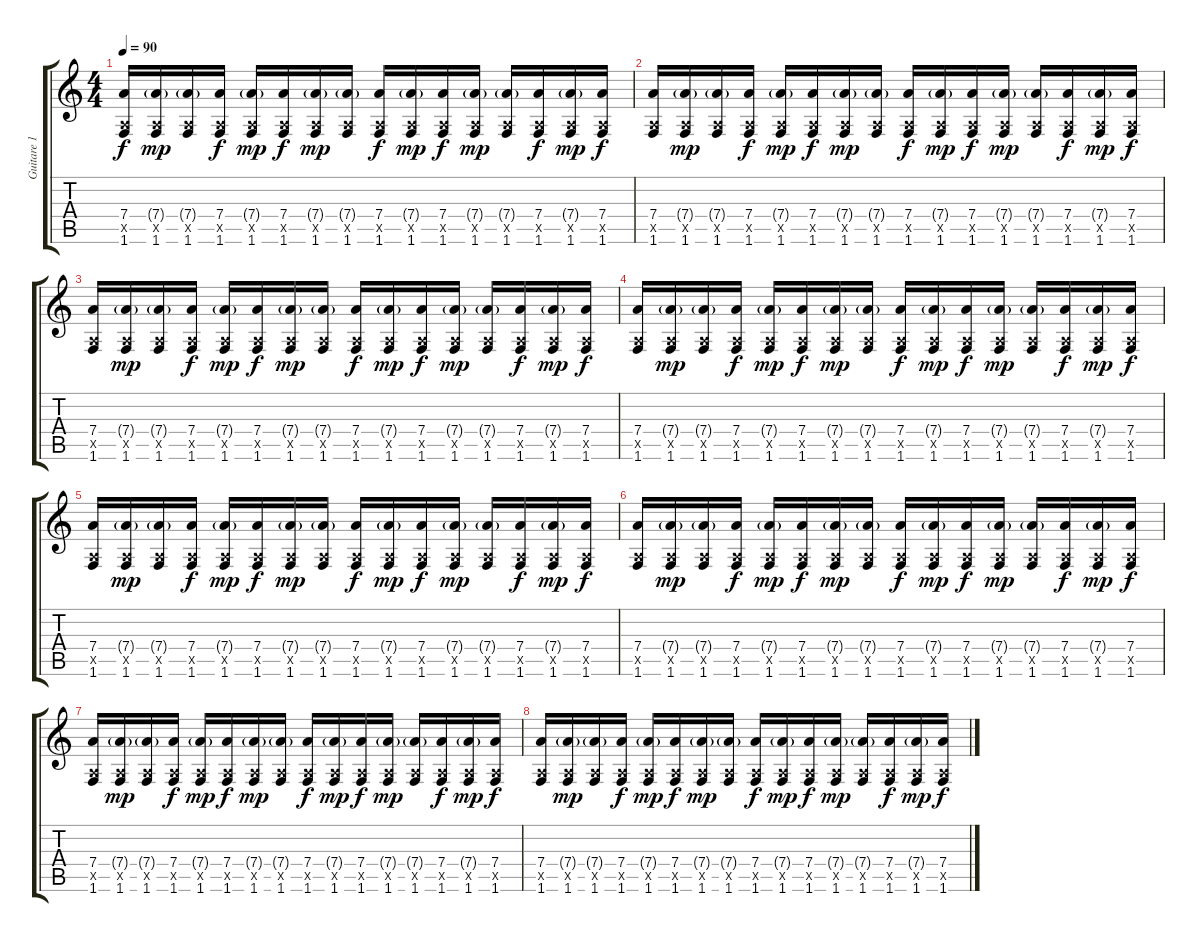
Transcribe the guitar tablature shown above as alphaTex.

\track ("Guitare 1" "Guitare 1") {instrument overdrivenguitar}
\staff {score tabs}
\tuning (E4 B3 G3 D3 A2 E2) {hide}
\ts (4 4)
\tempo 90
\clef g2
\ks c
(7.4 0.5{x} 1.6).16{dy f instrument overdrivenguitar} (7.4{g} 0.5{x} 1.6).16{dy mp} (7.4{g} 0.5{x} 1.6).16 (7.4 0.5{x} 1.6).16{dy f} (7.4{g} 0.5{x} 1.6).16{dy mp} (7.4 0.5{x} 1.6).16{dy f} (7.4{g} 0.5{x} 1.6).16{dy mp} (7.4{g} 0.5{x} 1.6).16 (7.4 0.5{x} 1.6).16{dy f} (7.4{g} 0.5{x} 1.6).16{dy mp} (7.4 0.5{x} 1.6).16{dy f} (7.4{g} 0.5{x} 1.6).16{dy mp} (7.4{g} 0.5{x} 1.6).16 (7.4 0.5{x} 1.6).16{dy f} (7.4{g} 0.5{x} 1.6).16{dy mp} (7.4 0.5{x} 1.6).16{dy f} |
(7.4 0.5{x} 1.6).16 (7.4{g} 0.5{x} 1.6).16{dy mp} (7.4{g} 0.5{x} 1.6).16 (7.4 0.5{x} 1.6).16{dy f} (7.4{g} 0.5{x} 1.6).16{dy mp} (7.4 0.5{x} 1.6).16{dy f} (7.4{g} 0.5{x} 1.6).16{dy mp} (7.4{g} 0.5{x} 1.6).16 (7.4 0.5{x} 1.6).16{dy f} (7.4{g} 0.5{x} 1.6).16{dy mp} (7.4 0.5{x} 1.6).16{dy f} (7.4{g} 0.5{x} 1.6).16{dy mp} (7.4{g} 0.5{x} 1.6).16 (7.4 0.5{x} 1.6).16{dy f} (7.4{g} 0.5{x} 1.6).16{dy mp} (7.4 0.5{x} 1.6).16{dy f} |
(7.4 0.5{x} 1.6).16 (7.4{g} 0.5{x} 1.6).16{dy mp} (7.4{g} 0.5{x} 1.6).16 (7.4 0.5{x} 1.6).16{dy f} (7.4{g} 0.5{x} 1.6).16{dy mp} (7.4 0.5{x} 1.6).16{dy f} (7.4{g} 0.5{x} 1.6).16{dy mp} (7.4{g} 0.5{x} 1.6).16 (7.4 0.5{x} 1.6).16{dy f} (7.4{g} 0.5{x} 1.6).16{dy mp} (7.4 0.5{x} 1.6).16{dy f} (7.4{g} 0.5{x} 1.6).16{dy mp} (7.4{g} 0.5{x} 1.6).16 (7.4 0.5{x} 1.6).16{dy f} (7.4{g} 0.5{x} 1.6).16{dy mp} (7.4 0.5{x} 1.6).16{dy f} |
(7.4 0.5{x} 1.6).16 (7.4{g} 0.5{x} 1.6).16{dy mp} (7.4{g} 0.5{x} 1.6).16 (7.4 0.5{x} 1.6).16{dy f} (7.4{g} 0.5{x} 1.6).16{dy mp} (7.4 0.5{x} 1.6).16{dy f} (7.4{g} 0.5{x} 1.6).16{dy mp} (7.4{g} 0.5{x} 1.6).16 (7.4 0.5{x} 1.6).16{dy f} (7.4{g} 0.5{x} 1.6).16{dy mp} (7.4 0.5{x} 1.6).16{dy f} (7.4{g} 0.5{x} 1.6).16{dy mp} (7.4{g} 0.5{x} 1.6).16 (7.4 0.5{x} 1.6).16{dy f} (7.4{g} 0.5{x} 1.6).16{dy mp} (7.4 0.5{x} 1.6).16{dy f} |
(7.4 0.5{x} 1.6).16 (7.4{g} 0.5{x} 1.6).16{dy mp} (7.4{g} 0.5{x} 1.6).16 (7.4 0.5{x} 1.6).16{dy f} (7.4{g} 0.5{x} 1.6).16{dy mp} (7.4 0.5{x} 1.6).16{dy f} (7.4{g} 0.5{x} 1.6).16{dy mp} (7.4{g} 0.5{x} 1.6).16 (7.4 0.5{x} 1.6).16{dy f} (7.4{g} 0.5{x} 1.6).16{dy mp} (7.4 0.5{x} 1.6).16{dy f} (7.4{g} 0.5{x} 1.6).16{dy mp} (7.4{g} 0.5{x} 1.6).16 (7.4 0.5{x} 1.6).16{dy f} (7.4{g} 0.5{x} 1.6).16{dy mp} (7.4 0.5{x} 1.6).16{dy f} |
(7.4 0.5{x} 1.6).16 (7.4{g} 0.5{x} 1.6).16{dy mp} (7.4{g} 0.5{x} 1.6).16 (7.4 0.5{x} 1.6).16{dy f} (7.4{g} 0.5{x} 1.6).16{dy mp} (7.4 0.5{x} 1.6).16{dy f} (7.4{g} 0.5{x} 1.6).16{dy mp} (7.4{g} 0.5{x} 1.6).16 (7.4 0.5{x} 1.6).16{dy f} (7.4{g} 0.5{x} 1.6).16{dy mp} (7.4 0.5{x} 1.6).16{dy f} (7.4{g} 0.5{x} 1.6).16{dy mp} (7.4{g} 0.5{x} 1.6).16 (7.4 0.5{x} 1.6).16{dy f} (7.4{g} 0.5{x} 1.6).16{dy mp} (7.4 0.5{x} 1.6).16{dy f} |
(7.4 0.5{x} 1.6).16 (7.4{g} 0.5{x} 1.6).16{dy mp} (7.4{g} 0.5{x} 1.6).16 (7.4 0.5{x} 1.6).16{dy f} (7.4{g} 0.5{x} 1.6).16{dy mp} (7.4 0.5{x} 1.6).16{dy f} (7.4{g} 0.5{x} 1.6).16{dy mp} (7.4{g} 0.5{x} 1.6).16 (7.4 0.5{x} 1.6).16{dy f} (7.4{g} 0.5{x} 1.6).16{dy mp} (7.4 0.5{x} 1.6).16{dy f} (7.4{g} 0.5{x} 1.6).16{dy mp} (7.4{g} 0.5{x} 1.6).16 (7.4 0.5{x} 1.6).16{dy f} (7.4{g} 0.5{x} 1.6).16{dy mp} (7.4 0.5{x} 1.6).16{dy f} |
(7.4 0.5{x} 1.6).16 (7.4{g} 0.5{x} 1.6).16{dy mp} (7.4{g} 0.5{x} 1.6).16 (7.4 0.5{x} 1.6).16{dy f} (7.4{g} 0.5{x} 1.6).16{dy mp} (7.4 0.5{x} 1.6).16{dy f} (7.4{g} 0.5{x} 1.6).16{dy mp} (7.4{g} 0.5{x} 1.6).16 (7.4 0.5{x} 1.6).16{dy f} (7.4{g} 0.5{x} 1.6).16{dy mp} (7.4 0.5{x} 1.6).16{dy f} (7.4{g} 0.5{x} 1.6).16{dy mp} (7.4{g} 0.5{x} 1.6).16 (7.4 0.5{x} 1.6).16{dy f} (7.4{g} 0.5{x} 1.6).16{dy mp} (7.4 0.5{x} 1.6).16{dy f}
